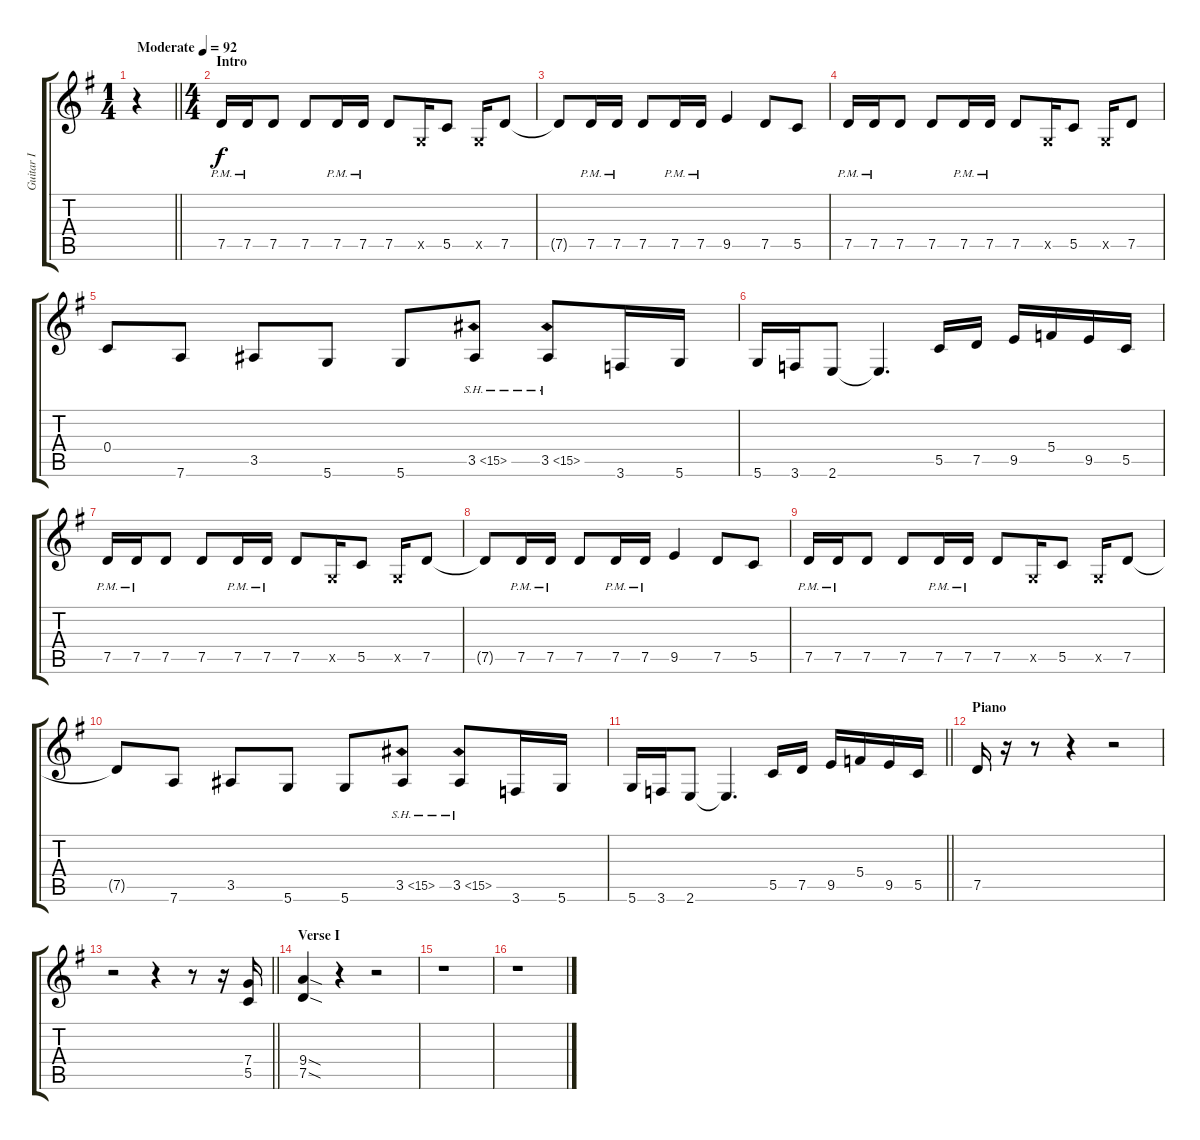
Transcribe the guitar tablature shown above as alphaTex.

\track ("Guitar I" "Guitar I") {instrument distortionguitar}
\staff {score tabs}
\tuning (D4 A3 F3 C3 G2 D2) {hide}
\ts (1 4)
\tempo (92 "Moderate")
\clef g2
\barLineRight lightlight
\ks eminor
r.4{dy f instrument distortionguitar} |
\ts (4 4)
\section ("" "Intro")
7.5{pm}.16 7.5{pm}.16 7.5.8 7.5.8 7.5{pm}.16 7.5{pm}.16 7.5.8 0.5{x}.16 5.5.8 0.5{x}.16 7.5.8 |
7.5{t}.8 7.5{pm}.16 7.5{pm}.16 7.5.8 7.5{pm}.16 7.5{pm}.16 9.5.4 7.5.8 5.5.8 |
7.5{pm}.16 7.5{pm}.16 7.5.8 7.5.8 7.5{pm}.16 7.5{pm}.16 7.5.8 0.5{x}.16 5.5.8 0.5{x}.16 7.5.8 |
0.4.8 7.6.8 3.5.8 5.6.8 5.6.8 3.5{sh 12}.8 3.5{sh 12}.8 3.6.16 5.6.16 |
5.6.16 3.6.16 2.6.8 2.6{t}.4{d} 5.5.16 7.5.16 9.5.16 5.4.16 9.5.16 5.5.16 |
7.5{pm}.16 7.5{pm}.16 7.5.8 7.5.8 7.5{pm}.16 7.5{pm}.16 7.5.8 0.5{x}.16 5.5.8 0.5{x}.16 7.5.8 |
7.5{t}.8 7.5{pm}.16 7.5{pm}.16 7.5.8 7.5{pm}.16 7.5{pm}.16 9.5.4 7.5.8 5.5.8 |
7.5{pm}.16 7.5{pm}.16 7.5.8 7.5.8 7.5{pm}.16 7.5{pm}.16 7.5.8 0.5{x}.16 5.5.8 0.5{x}.16 7.5.8 |
7.5{t}.8 7.6.8 3.5.8 5.6.8 5.6.8 3.5{sh 12}.8 3.5{sh 12}.8 3.6.16 5.6.16 |
\barLineRight lightlight
5.6.16 3.6.16 2.6.8 2.6{t}.4{d} 5.5.16 7.5.16 9.5.16 5.4.16 9.5.16 5.5.16 |
\section ("" "Piano")
7.5.16 r.16 r.8 r.4 r.2 |
\barLineRight lightlight
r.2 r.4 r.8 r.16 (7.4 5.5).16 |
\section ("" "Verse I")
(9.4{sod} 7.5{sod}).4 r.4 r.2 |
r.1 |
r.1
